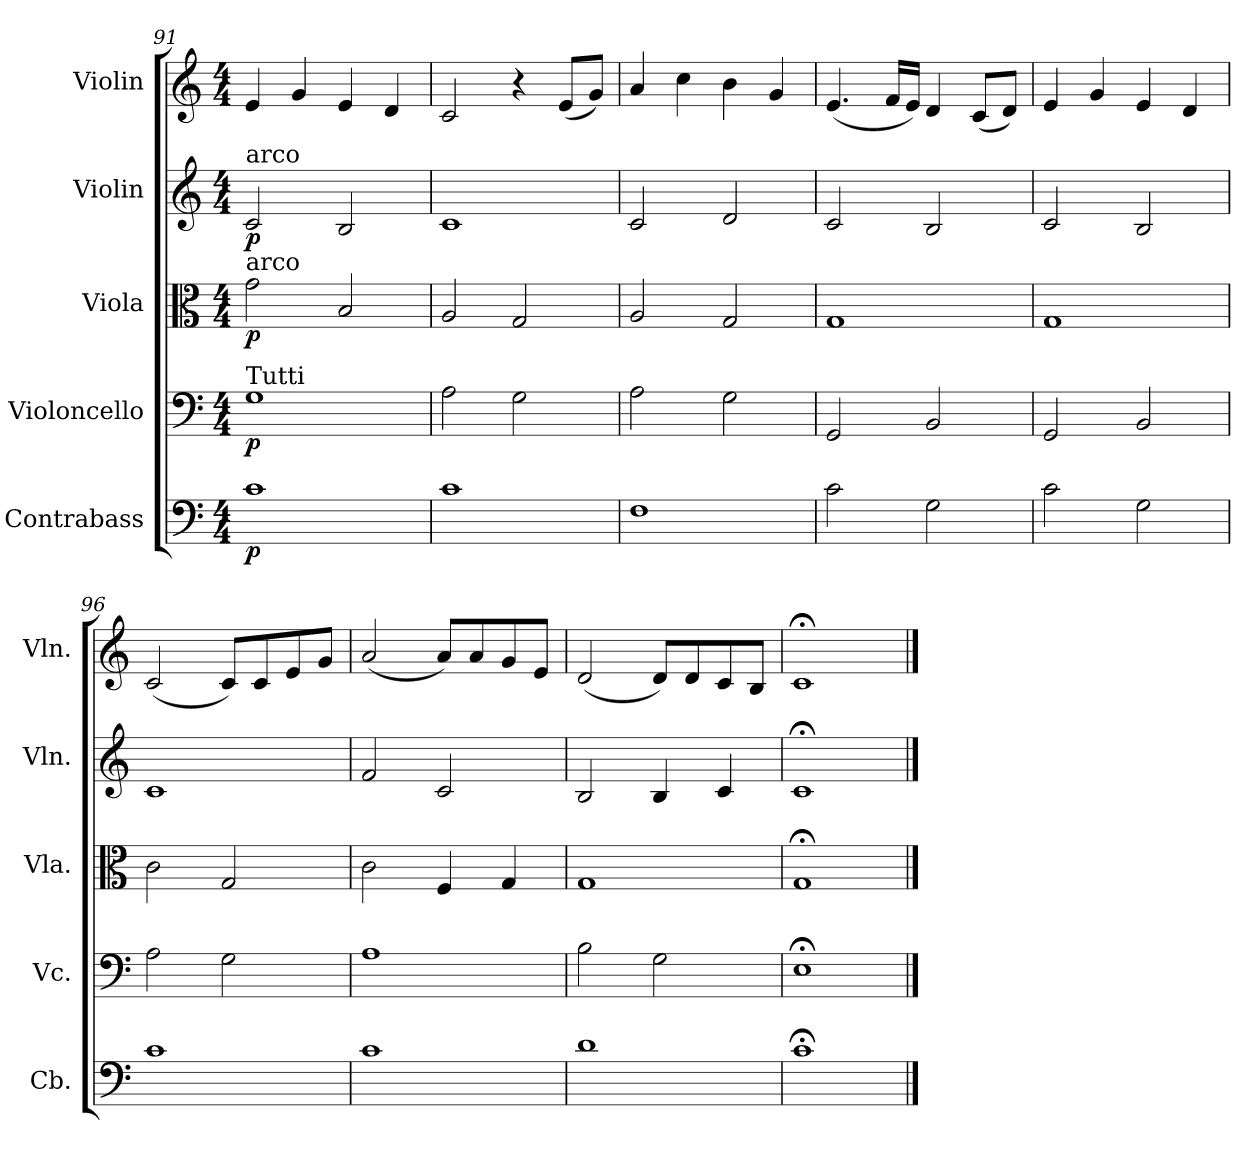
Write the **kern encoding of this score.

**kern	**dynam	**kern	**dynam	**kern	**dynam	**kern	**dynam	**kern
*part5	*part5	*part4	*part4	*part3	*part3	*part2	*part2	*part1
*staff5	*staff5	*staff4	*staff4	*staff3	*staff3	*staff2	*staff2	*staff1
*I"Contrabass	*	*I"Violoncello	*	*I"Viola	*	*I"Violin	*	*I"Violin
*I'Cb.	*	*I'Vc.	*	*I'Vla.	*	*I'Vln.	*	*I'Vln.
!!LO:PB:g=z
*clefF4	*	*clefF4	*	*clefC3	*	*clefG2	*	*clefG2
*ITrd7c12	*	*	*	*	*	*	*	*
*k[]	*	*k[]	*	*k[]	*	*k[]	*	*k[]
*M4/4	*	*M4/4	*	*M4/4	*	*M4/4	*	*M4/4
=91	=91	=91	=91	=91	=91	=91	=91	=91
!	!	!	!	!	!	!LO:TX:a:t=arco	!	!
!	!	!	!	!LO:TX:a:t=arco	!	!	!	!
!	!	!LO:TX:a:t=Tutti	!	!	!	!	!	!
!	!LO:DY:b	!	!LO:DY:b	!	!LO:DY:b	!	!LO:DY:b	!
1C	p	1G	p	2g\	p	2c/	p	4e/
.	.	.	.	.	.	.	.	4g/
.	.	.	.	2B/	.	2B/	.	4e/
.	.	.	.	.	.	.	.	4d/
=92	=92	=92	=92	=92	=92	=92	=92	=92
1C	.	2A\	.	2A/	.	1c	.	2c/
.	.	2G\	.	2G/	.	.	.	4r
.	.	.	.	.	.	.	.	(<8e/L
.	.	.	.	.	.	.	.	8g/J)
=93	=93	=93	=93	=93	=93	=93	=93	=93
1FF	.	2A\	.	2A/	.	2c/	.	4a/
.	.	.	.	.	.	.	.	4cc\
.	.	2G\	.	2G/	.	2d/	.	4b\
.	.	.	.	.	.	.	.	4g/
=94	=94	=94	=94	=94	=94	=94	=94	=94
2C\	.	2GG/	.	1G	.	2c/	.	(<4.e/
.	.	.	.	.	.	.	.	16f/LL
.	.	.	.	.	.	.	.	16e/JJ)
2GG\	.	2BB/	.	.	.	2B/	.	4d/
.	.	.	.	.	.	.	.	(<8c/L
.	.	.	.	.	.	.	.	8d/J)
=95	=95	=95	=95	=95	=95	=95	=95	=95
2C\	.	2GG/	.	1G	.	2c/	.	4e/
.	.	.	.	.	.	.	.	4g/
2GG\	.	2BB/	.	.	.	2B/	.	4e/
.	.	.	.	.	.	.	.	4d/
=96	=96	=96	=96	=96	=96	=96	=96	=96
1C	.	2A\	.	2c\	.	1c	.	(<2c/
.	.	2G\	.	2G/	.	.	.	8c/L)
.	.	.	.	.	.	.	.	8c/
.	.	.	.	.	.	.	.	8e/
.	.	.	.	.	.	.	.	8g/J
=97	=97	=97	=97	=97	=97	=97	=97	=97
1C	.	1A	.	2c\	.	2f/	.	(<2a/
.	.	.	.	4F/	.	2c/	.	8a/L)
.	.	.	.	.	.	.	.	8a/
.	.	.	.	4G/	.	.	.	8g/
.	.	.	.	.	.	.	.	8e/J
=98	=98	=98	=98	=98	=98	=98	=98	=98
1D	.	2B\	.	1G	.	2B/	.	(<2d/
.	.	2G\	.	.	.	4B/	.	8d/L)
.	.	.	.	.	.	.	.	8d/
.	.	.	.	.	.	4c/	.	8c/
.	.	.	.	.	.	.	.	8B/J
!!LO:LB:g=z
=99	=99	=99	=99	=99	=99	=99	=99	=99
1C;<	.	1E;<	.	1G;<	.	1c;<	.	1c;<
==	==	==	==	==	==	==	==	==
*-	*-	*-	*-	*-	*-	*-	*-	*-
